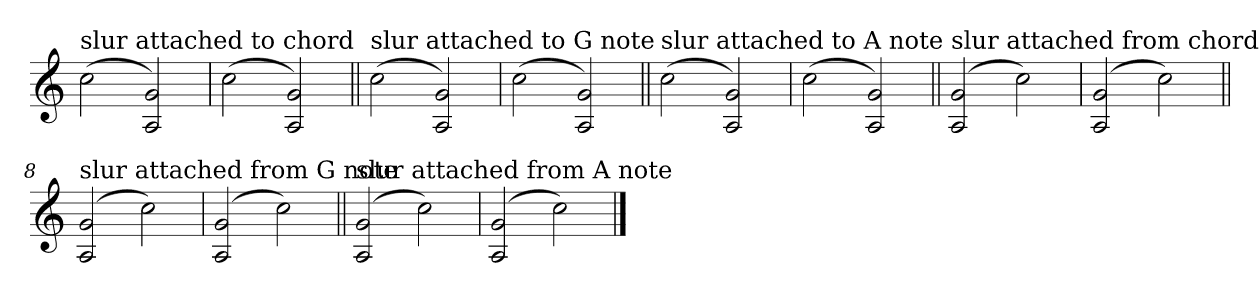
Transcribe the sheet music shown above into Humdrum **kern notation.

**kern
*part1
*staff1
*clefG2
=1
!LO:TX:a:t=slur attached to chord
(>2cc
2A 2g)
=2
(<2cc
2A 2g)
=3||
!LO:TX:a:t=slur attached to G note
(>2cc
2A 2g)
=4
(<2cc
2A 2g)
=5||
!LO:TX:a:t=slur attached to A note
(>2cc
2A 2g)
=6
(<2cc
2A 2g)
=6||
!LO:TX:a:t=slur attached from chord
(>2A 2g
2cc)
=7
(<2A 2g
2cc)
=8||
!LO:TX:a:t=slur attached from G note
(>2A 2g
2cc)
=9
(<2A 2g
2cc)
=10||
!LO:TX:a:t=slur attached from A note
(>2A 2g
2cc)
=11
(<2A 2g
2cc)
==
*-
